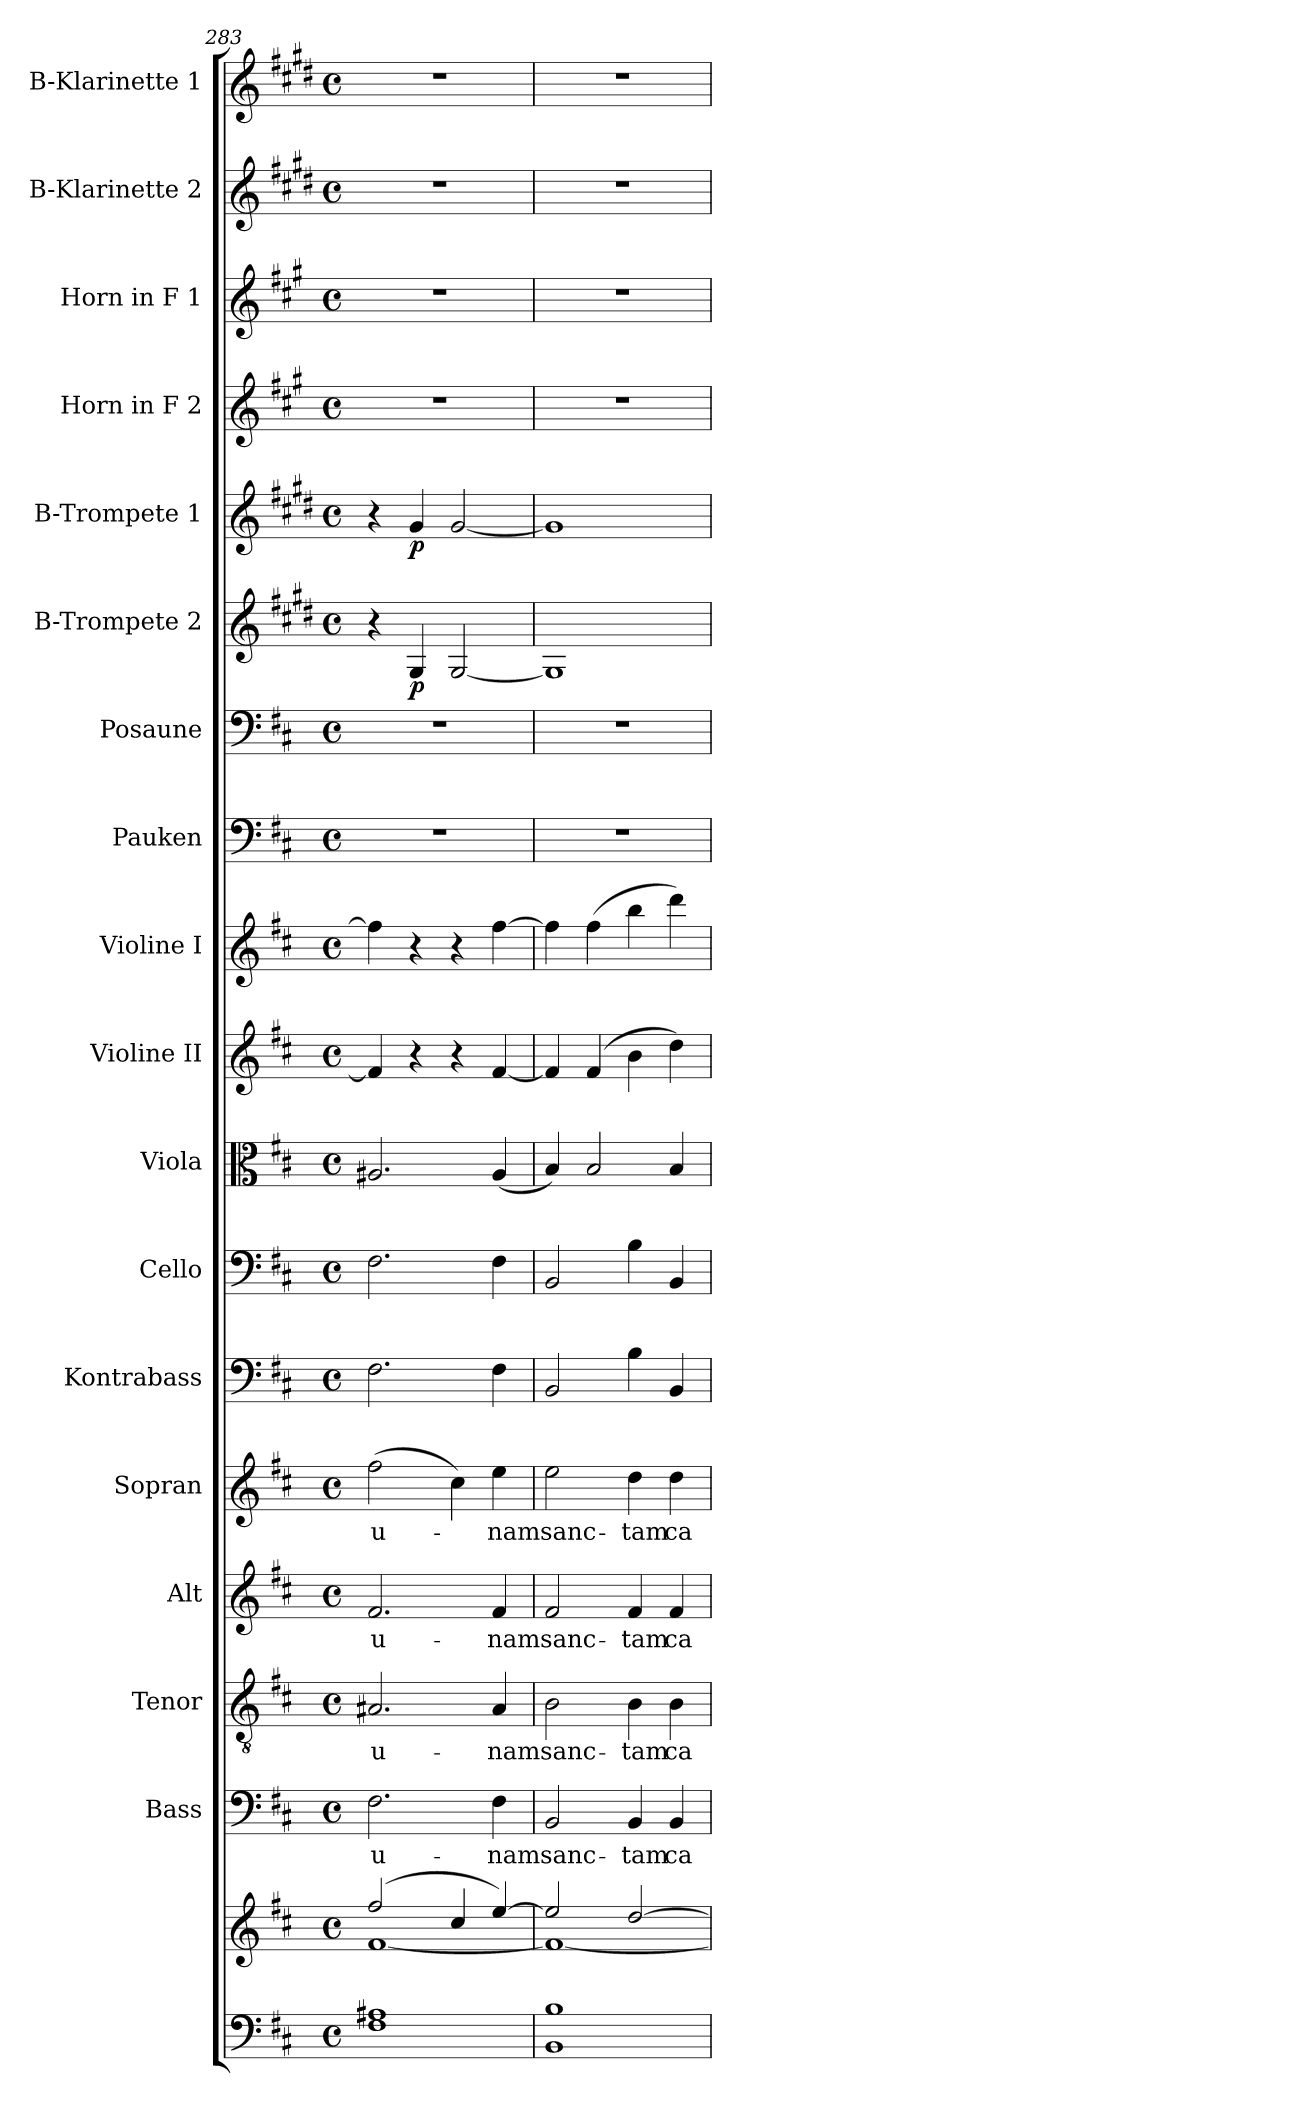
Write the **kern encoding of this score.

**kern	**kern	**kern	**text	**kern	**text	**kern	**text	**kern	**text	**kern	**kern	**kern	**kern	**kern	**kern	**kern	**kern	**dynam	**kern	**dynam	**kern	**kern	**kern	**kern
*part18	*part18	*part17	*part17	*part16	*part16	*part15	*part15	*part14	*part14	*part13	*part12	*part11	*part10	*part9	*part8	*part7	*part6	*part6	*part5	*part5	*part4	*part3	*part2	*part1
*staff19	*staff18	*staff17	*staff17	*staff16	*staff16	*staff15	*staff15	*staff14	*staff14	*staff13	*staff12	*staff11	*staff10	*staff9	*staff8	*staff7	*staff6	*staff6	*staff5	*staff5	*staff4	*staff3	*staff2	*staff1
*	*	*I"Bass	*	*I"Tenor	*	*I"Alt	*	*I"Sopran	*	*I"Kontrabass	*I"Cello	*I"Viola	*I"Violine II	*I"Violine I	*I"Pauken	*I"Posaune	*I"B-Trompete 2	*	*I"B-Trompete 1	*	*I"Horn in F 2	*I"Horn in F 1	*I"B-Klarinette 2	*I"B-Klarinette 1
*	*	*I'B.	*	*I'T.	*	*I'A.	*	*I'S.	*	*I'Kb.	*	*I'Vla.	*I'Vl. II	*I'Vl. I	*I'Pk.	*I'Pos.	*I'B Trp. 2	*	*I'B Trp. 1	*	*	*	*I'B Kl. 2	*I'B Kl. 1
*clefF4	*clefG2	*clefF4	*	*clefGv2	*	*clefG2	*	*clefG2	*	*clefF4	*clefF4	*clefC3	*clefG2	*clefG2	*clefF4	*clefF4	*clefG2	*	*clefG2	*	*clefG2	*clefG2	*clefG2	*clefG2
*	*	*	*	*	*	*	*	*	*	*ITrd7c12	*	*	*	*	*	*	*ITrd1c2	*	*ITrd1c2	*	*ITrd4c7	*ITrd4c7	*ITrd1c2	*ITrd1c2
*k[f#c#]	*k[f#c#]	*k[f#c#]	*	*k[f#c#]	*	*k[f#c#]	*	*k[f#c#]	*	*k[f#c#]	*k[f#c#]	*k[f#c#]	*k[f#c#]	*k[f#c#]	*k[f#c#]	*k[f#c#]	*k[f#c#]	*	*k[f#c#]	*	*k[f#c#]	*k[f#c#]	*k[f#c#]	*k[f#c#]
*D:	*D:	*D:	*	*D:	*	*D:	*	*D:	*	*D:	*D:	*D:	*D:	*D:	*D:	*D:	*D:	*	*D:	*	*D:	*D:	*D:	*D:
*M4/4	*M4/4	*M4/4	*	*M4/4	*	*M4/4	*	*M4/4	*	*M4/4	*M4/4	*M4/4	*M4/4	*M4/4	*M4/4	*M4/4	*M4/4	*	*M4/4	*	*M4/4	*M4/4	*M4/4	*M4/4
*met(c)	*met(c)	*met(c)	*	*met(c)	*	*met(c)	*	*met(c)	*	*met(c)	*met(c)	*met(c)	*met(c)	*met(c)	*met(c)	*met(c)	*met(c)	*	*met(c)	*	*met(c)	*met(c)	*met(c)	*met(c)
=283	=283	=283	=283	=283	=283	=283	=283	=283	=283	=283	=283	=283	=283	=283	=283	=283	=283	=283	=283	=283	=283	=283	=283	=283
*^	*^	*	*	*	*	*	*	*	*	*	*	*	*	*	*	*	*	*	*	*	*	*	*	*
!	!	!	!	!	!LO:LY:b	!	!LO:LY:b	!	!LO:LY:b	!	!LO:LY:b	!	!	!	!	!	!	!	!	!	!	!	!	!	!	!
1A#X	1F#	(2ff#/	[<1f#	2.F#\	u-	2.A#X/	u-	2.f#/	u-	(>2ff#\	u-	2.FF#\	2.F#\	2.A#X/	4f#/]	4ff#\]	1r	1r	4r	.	4r	.	1r	1r	1r	1r
!	!	!	!	!	!	!	!	!	!	!	!	!	!	!	!	!	!	!	!	!LO:DY:b	!	!LO:DY:b	!	!	!	!
.	.	.	.	.	.	.	.	.	.	.	.	.	.	.	4r	4r	.	.	4F#/	p	4f#/	p	.	.	.	.
.	.	4cc#/	.	.	.	.	.	.	.	4cc#\)	.	.	.	.	4r	4r	.	.	[2F#/	.	[2f#/	.	.	.	.	.
!	!	!	!	!	!LO:LY:b	!	!LO:LY:b	!	!LO:LY:b	!	!LO:LY:b	!	!	!	!	!	!	!	!	!	!	!	!	!	!	!
.	.	[>4ee/)	.	4F#\	-nam	4A#/	-nam	4f#/	-nam	4ee\	-nam	4FF#\	4F#\	(<4A#/	[4f#/	[4ff#\	.	.	.	.	.	.	.	.	.	.
=284	=284	=284	=284	=284	=284	=284	=284	=284	=284	=284	=284	=284	=284	=284	=284	=284	=284	=284	=284	=284	=284	=284	=284	=284	=284	=284
!	!	!	!	!	!LO:LY:b	!	!LO:LY:b	!	!LO:LY:b	!	!LO:LY:b	!	!	!	!	!	!	!	!	!	!	!	!	!	!	!
1B	1BB	2ee/]	1f#_	2BB/	sanc-	2B\	sanc-	2f#/	sanc-	2ee\	sanc-	2BBB/	2BB/	4B/)	4f#/]	4ff#\]	1r	1r	1F#]	.	1f#]	.	1r	1r	1r	1r
.	.	.	.	.	.	.	.	.	.	.	.	.	.	2B/	(4f#/	(>4ff#\	.	.	.	.	.	.	.	.	.	.
!	!	!	!	!	!LO:LY:b	!	!LO:LY:b	!	!LO:LY:b	!	!LO:LY:b	!	!	!	!	!	!	!	!	!	!	!	!	!	!	!
.	.	[>2dd/	.	4BB/	-tam	4B\	-tam	4f#/	-tam	4dd\	-tam	4BB\	4B\	.	4b\	4bb\	.	.	.	.	.	.	.	.	.	.
!	!	!	!	!	!LO:LY:b	!	!LO:LY:b	!	!LO:LY:b	!	!LO:LY:b	!	!	!	!	!	!	!	!	!	!	!	!	!	!	!
.	.	.	.	4BB/	ca-	4B\	ca-	4f#/	ca-	4dd\	ca-	4BBB/	4BB/	4B/	4dd\)	4ddd\)	.	.	.	.	.	.	.	.	.	.
*v	*v	*	*	*	*	*	*	*	*	*	*	*	*	*	*	*	*	*	*	*	*	*	*	*	*	*
*	*v	*v	*	*	*	*	*	*	*	*	*	*	*	*	*	*	*	*	*	*	*	*	*	*	*
=	=	=	=	=	=	=	=	=	=	=	=	=	=	=	=	=	=	=	=	=	=	=	=	=
*-	*-	*-	*-	*-	*-	*-	*-	*-	*-	*-	*-	*-	*-	*-	*-	*-	*-	*-	*-	*-	*-	*-	*-	*-
